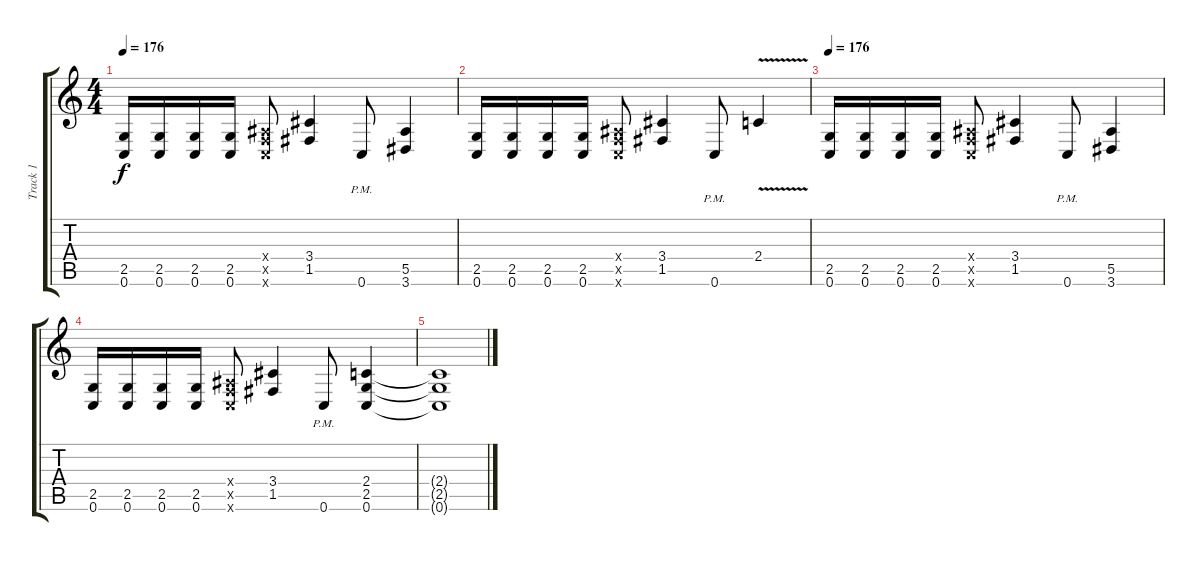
\track ("Track 1" "Track 1") {instrument overdrivenguitar}
\staff {score tabs}
\tuning (C4 G3 Eb3 Bb2 F2 C2) {hide}
\ts (4 4)
\tempo 176
\clef g2
\ks c
(2.5 0.6).16{dy f} (2.5 0.6).16 (2.5 0.6).16 (2.5 0.6).16 (0.4{x} 0.5{x} 0.6{x}).8 (3.4 1.5).4 0.6{pm}.8 (5.5 3.6).4 |
(2.5 0.6).16 (2.5 0.6).16 (2.5 0.6).16 (2.5 0.6).16 (0.4{x} 0.5{x} 0.6{x}).8 (3.4 1.5).4 0.6{pm}.8 2.4{v}.4 |
\tempo 176
(2.5 0.6).16 (2.5 0.6).16 (2.5 0.6).16 (2.5 0.6).16 (0.4{x} 0.5{x} 0.6{x}).8 (3.4 1.5).4 0.6{pm}.8 (5.5 3.6).4 |
(2.5 0.6).16 (2.5 0.6).16 (2.5 0.6).16 (2.5 0.6).16 (0.4{x} 0.5{x} 0.6{x}).8 (3.4 1.5).4 0.6{pm}.8 (2.4 2.5 0.6).4 |
(2.4{t} 2.5{t} 0.6{t}).1
